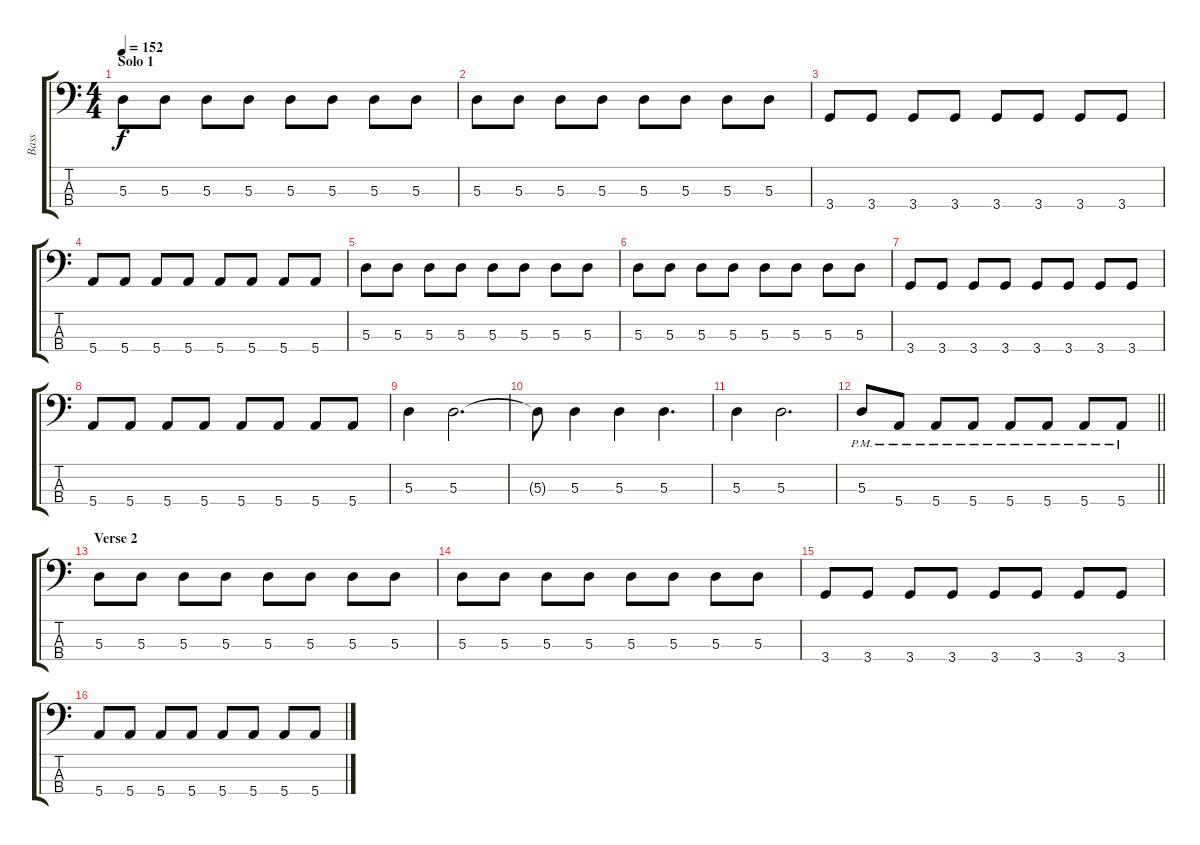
\track ("Bass" "Bass") {instrument electricbassfinger}
\staff {score tabs}
\tuning (G2 D2 A1 E1) {hide}
\ts (4 4)
\section ("" "Solo 1")
\tempo 152
\clef f4
\ks c
5.3.8{dy f} 5.3.8 5.3.8 5.3.8 5.3.8 5.3.8 5.3.8 5.3.8 |
5.3.8 5.3.8 5.3.8 5.3.8 5.3.8 5.3.8 5.3.8 5.3.8 |
3.4.8 3.4.8 3.4.8 3.4.8 3.4.8 3.4.8 3.4.8 3.4.8 |
5.4.8 5.4.8 5.4.8 5.4.8 5.4.8 5.4.8 5.4.8 5.4.8 |
5.3.8 5.3.8 5.3.8 5.3.8 5.3.8 5.3.8 5.3.8 5.3.8 |
5.3.8 5.3.8 5.3.8 5.3.8 5.3.8 5.3.8 5.3.8 5.3.8 |
3.4.8 3.4.8 3.4.8 3.4.8 3.4.8 3.4.8 3.4.8 3.4.8 |
5.4.8 5.4.8 5.4.8 5.4.8 5.4.8 5.4.8 5.4.8 5.4.8 |
5.3.4 5.3.2{d} |
5.3{t}.8 5.3.4 5.3.4 5.3.4{d} |
5.3.4 5.3.2{d} |
\barLineRight lightlight
5.3{pm}.8 5.4{pm}.8 5.4{pm}.8 5.4{pm}.8 5.4{pm}.8 5.4{pm}.8 5.4{pm}.8 5.4{pm}.8 |
\section ("" "Verse 2")
5.3.8 5.3.8 5.3.8 5.3.8 5.3.8 5.3.8 5.3.8 5.3.8 |
5.3.8 5.3.8 5.3.8 5.3.8 5.3.8 5.3.8 5.3.8 5.3.8 |
3.4.8 3.4.8 3.4.8 3.4.8 3.4.8 3.4.8 3.4.8 3.4.8 |
5.4.8 5.4.8 5.4.8 5.4.8 5.4.8 5.4.8 5.4.8 5.4.8
